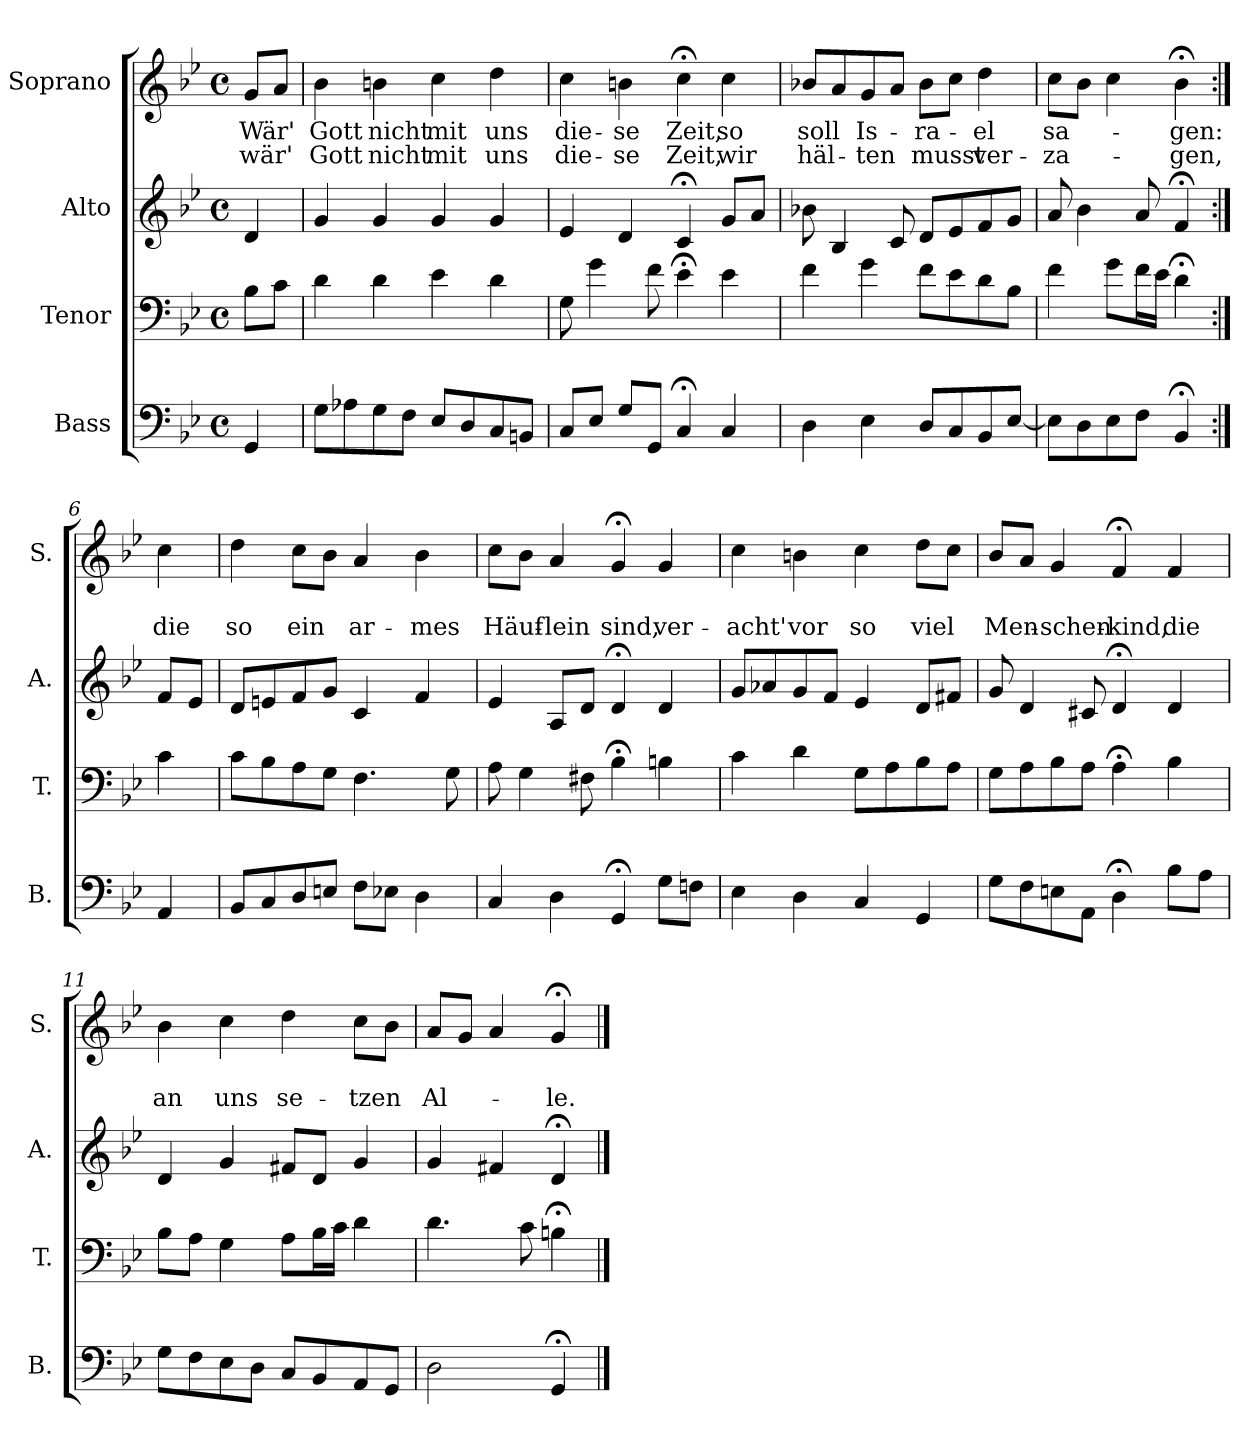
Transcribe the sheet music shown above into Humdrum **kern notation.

**kern	**kern	**kern	**kern	**text	**text
*part4	*part3	*part2	*part1	*part1	*part1
*staff4	*staff3	*staff2	*staff1	*staff1	*staff1
*I"Bass	*I"Tenor	*I"Alto	*I"Soprano	*	*
*I'B.	*I'T.	*I'A.	*I'S.	*	*
*clefF4	*clefF4	*clefG2	*clefG2	*	*
*k[b-e-]	*k[b-e-]	*k[b-e-]	*k[b-e-]	*	*
*B-:	*B-:	*B-:	*g:	*	*
*M4/4	*M4/4	*M4/4	*M4/4	*	*
*met(c)	*met(c)	*met(c)	*met(c)	*	*
=1	=1	=1	=1	=1	=1
!	!	!	!	!LO:LY:b	!LO:LY:b
4GG/	8B-\L	4d/	8g/L	Wär'	wär'
.	8c\J	.	8a/J	.	.
=2	=2	=2	=2	=2	=2
!	!	!	!	!LO:LY:b	!LO:LY:b
8G\L	4d\	4g/	4b-\	Gott	Gott
8A-X\	.	.	.	.	.
!	!	!	!	!LO:LY:b	!LO:LY:b
8G\	4d\	4g/	4bn\	nicht	nicht
8F\J	.	.	.	.	.
!	!	!	!	!LO:LY:b	!LO:LY:b
8E-/L	4e-\	4g/	4cc\	mit	mit
8D/	.	.	.	.	.
!	!	!	!	!LO:LY:b	!LO:LY:b
8C/	4d\	4g/	4dd\	uns	uns
8BBn/J	.	.	.	.	.
=3	=3	=3	=3	=3	=3
!	!	!	!	!LO:LY:b	!LO:LY:b
8C/L	8G\	4e-/	4cc\	die-	die-
8E-/J	4g\	.	.	.	.
!	!	!	!	!LO:LY:b	!LO:LY:b
8G/L	.	4d/	4bn\	-se	-se
8GG/J	8f\	.	.	.	.
!	!	!	!	!LO:LY:b	!LO:LY:b
4C;</	4e-;<\	4c;</	4cc;<\	Zeit,	Zeit,
!	!	!	!	!LO:LY:b	!LO:LY:b
4C/	4e-\	8g/L	4cc\	so	wir
.	.	8a/J	.	.	.
=4	=4	=4	=4	=4	=4
!	!	!	!	!LO:LY:b	!LO:LY:b
4D\	4f\	8b-X\	8b-X/L	soll	häl-
.	.	4B-/	8a/	.	.
!	!	!	!	!LO:LY:b	!LO:LY:b
4E-\	4g\	.	8g/	Is-	-ten
.	.	8c/	8a/J	.	.
!	!	!	!	!LO:LY:b	!LO:LY:b
8D/L	8f\L	8d/L	8b-\L	-ra-	musst
8C/	8e-\	8e-/	8cc\J	.	.
!	!	!	!	!LO:LY:b	!LO:LY:b
8BB-/	8d\	8f/	4dd\	-el	ver-
[8E-/J	8B-\J	8g/J	.	.	.
!!LO:LB:g=z
=5	=5	=5	=5	=5	=5
!	!	!	!	!LO:LY:b	!LO:LY:b
8E-\L]	4f\	8a/	8cc\L	sa-	-za-
8D\	.	4b-\	8b-\J	.	.
8E-\	8g\L	.	4cc\	.	.
8F\J	16f\L	8a/	.	.	.
.	16e-\JJ	.	.	.	.
!	!	!	!	!LO:LY:b	!LO:LY:b
4BB-;</	4d;<\	4f;</	4b-;<\	-gen:	-gen,
=6:|!	=6:|!	=6:|!	=6:|!	=6:|!	=6:|!
!	!	!	!	!	!LO:LY:b
4AA/	4c\	8f/L	4cc\	.	die
.	.	8e-/J	.	.	.
=7	=7	=7	=7	=7	=7
!	!	!	!	!	!LO:LY:b
8BB-/L	8c\L	8d/L	4dd\	.	so
8C/	8B-\	8en/	.	.	.
!	!	!	!	!	!LO:LY:b
8D/	8A\	8f/	8cc\L	.	ein
8En/J	8G\J	8g/J	8b-\J	.	.
!	!	!	!	!	!LO:LY:b
8F\L	4.F\	4c/	4a/	.	ar-
8E-X\J	.	.	.	.	.
!	!	!	!	!	!LO:LY:b
4D\	.	4f/	4b-\	.	-mes
.	8G\	.	.	.	.
=8	=8	=8	=8	=8	=8
!	!	!	!	!	!LO:LY:b
4C/	8A\	4e-/	8cc\L	.	Häuf-
.	4G\	.	8b-\J	.	.
!	!	!	!	!	!LO:LY:b
4D\	.	8A/L	4a/	.	-lein
.	8F#X\	8d/J	.	.	.
!	!	!	!	!	!LO:LY:b
4GG;</	4B-;<\	4d;</	4g;</	.	sind,
!	!	!	!	!	!LO:LY:b
8G\L	4Bn\	4d/	4g/	.	ver-
8Fn\J	.	.	.	.	.
!!LO:PB:g=z
=9	=9	=9	=9	=9	=9
!	!	!	!	!	!LO:LY:b
4E-\	4c\	8g/L	4cc\	.	-acht'
.	.	8a-X/	.	.	.
!	!	!	!	!	!LO:LY:b
4D\	4d\	8g/	4bn\	.	vor
.	.	8f/J	.	.	.
!	!	!	!	!	!LO:LY:b
4C/	8G\L	4e-/	4cc\	.	so
.	8A\	.	.	.	.
!	!	!	!	!	!LO:LY:b
4GG/	8B-\	8d/L	8dd\L	.	viel
.	8A\J	8f#X/J	8cc\J	.	.
=10	=10	=10	=10	=10	=10
!	!	!	!	!	!LO:LY:b
8G\L	8G\L	8g/	8b-/L	.	Men-
8F\	8A\	4d/	8a/J	.	.
!	!	!	!	!	!LO:LY:b
8En\	8B-\	.	4g/	.	-schen-
8AA\J	8A\J	8c#X/	.	.	.
!	!	!	!	!	!LO:LY:b
4D;<\	4A;<\	4d;</	4f;</	.	-kind,
!	!	!	!	!	!LO:LY:b
8B-\L	4B-\	4d/	4f/	.	die
8A\J	.	.	.	.	.
=11	=11	=11	=11	=11	=11
!	!	!	!	!	!LO:LY:b
8G\L	8B-\L	4d/	4b-\	.	an
8F\	8A\J	.	.	.	.
!	!	!	!	!	!LO:LY:b
8E-\	4G\	4g/	4cc\	.	uns
8D\J	.	.	.	.	.
!	!	!	!	!	!LO:LY:b
8C/L	8A\L	8f#X/L	4dd\	.	se-
8BB-/	16B-\L	8d/J	.	.	.
.	16c\JJ	.	.	.	.
!	!	!	!	!	!LO:LY:b
8AA/	4d\	4g/	8cc\L	.	-tzen
8GG/J	.	.	8b-\J	.	.
=12	=12	=12	=12	=12	=12
!	!	!	!	!	!LO:LY:b
2D\	4.d\	4g/	8a/L	.	Al-
.	.	.	8g/J	.	.
.	.	4f#X/	4a/	.	.
.	8c\	.	.	.	.
!	!	!	!	!	!LO:LY:b
4GG;</	4Bn;<\	4d;</	4g;</	.	-le.
==	==	==	==	==	==
*-	*-	*-	*-	*-	*-
